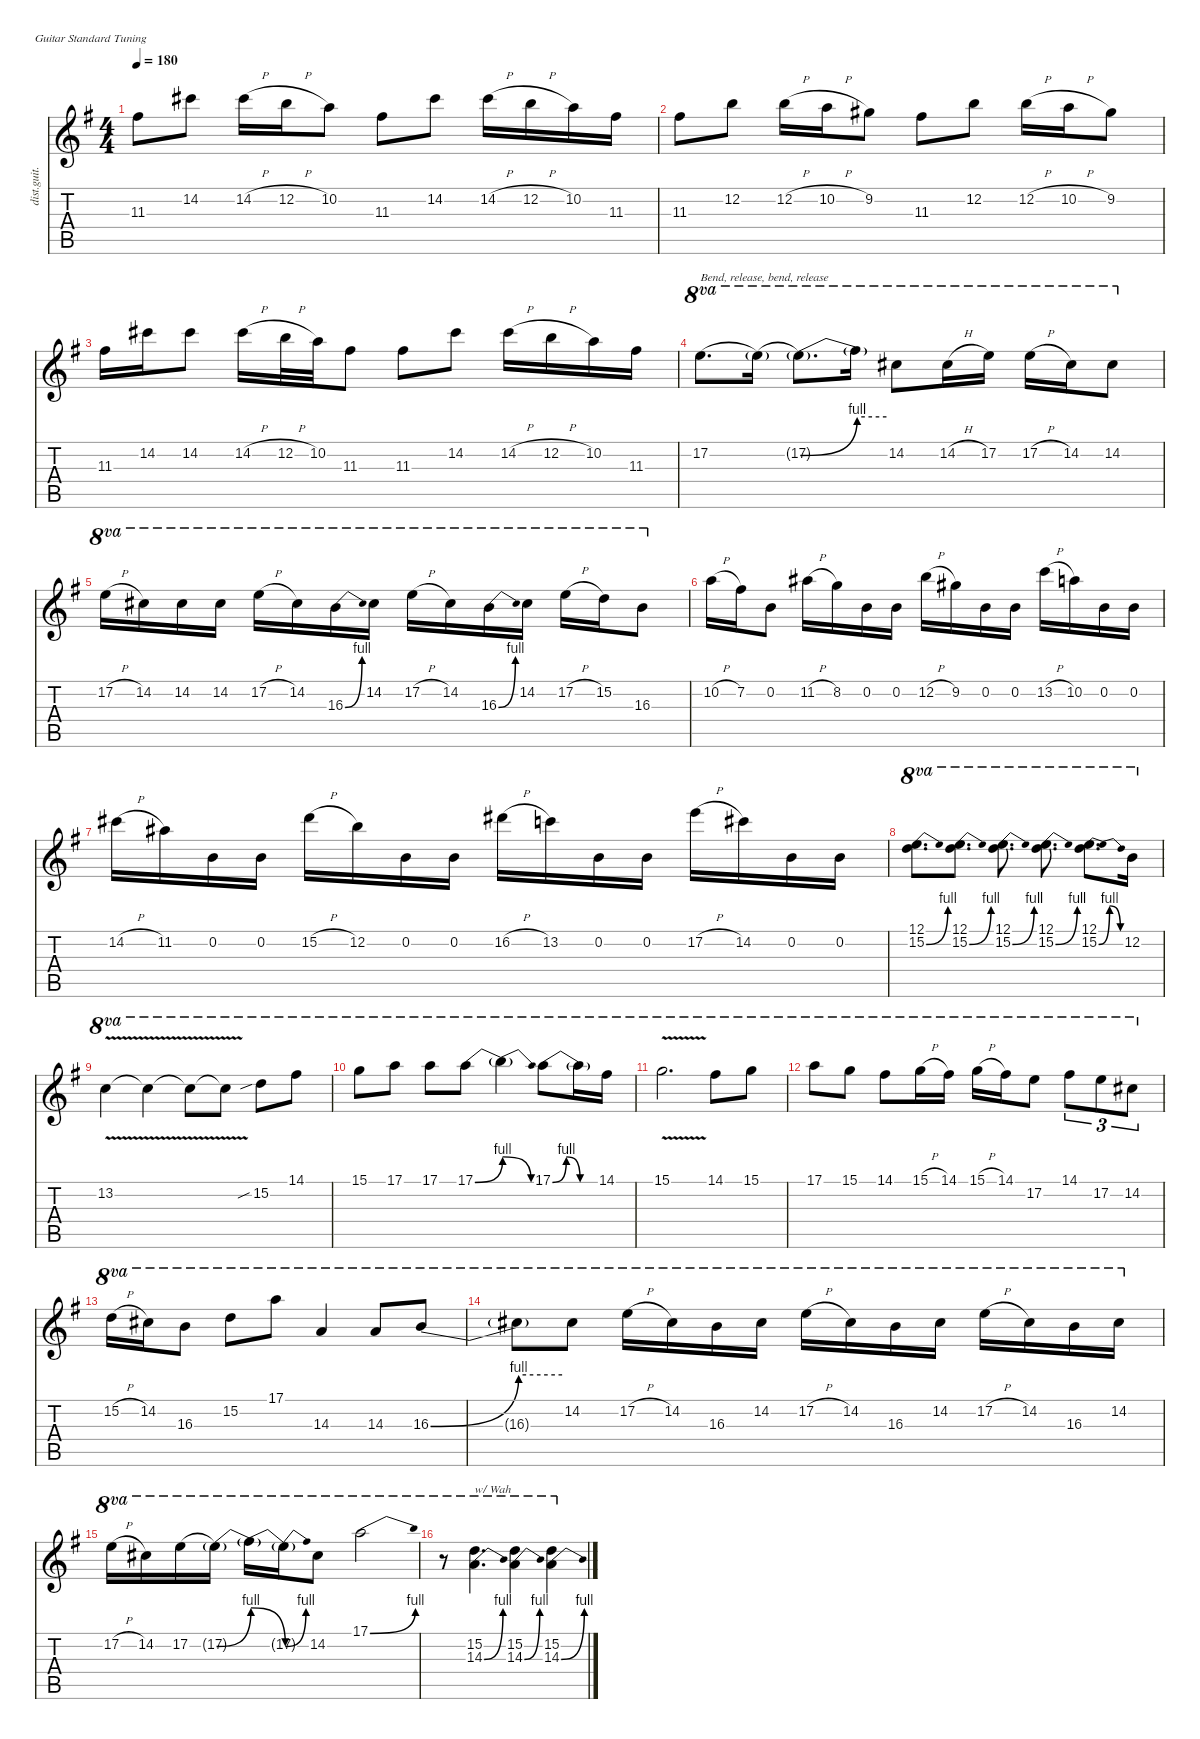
\defaultSystemsLayout 4
\hideDynamics
\bracketExtendMode nobrackets
\otherSystemsTrackNameOrientation horizontal
\track ("Kirk Hammett" "dist.guit.") {instrument distortionguitar}
\staff {score tabs}
\tuning (E4 B3 G3 D3 A2 E2)
\ts (4 4)
\tempo 180
\clef g2
\ks eminor
11.3{acc #}.8{dy f beam Down} 14.2{acc #}.8{beam Down} 14.2{h acc #}.16{beam Down} 12.2{h acc forcenatural}.16{beam Down} 10.2{acc forcenatural}.8{beam Down} 11.3{acc #}.8{beam Down} 14.2{acc #}.8{beam Down} 14.2{h acc #}.16{beam Down} 12.2{h acc forcenatural}.16{beam Down} 10.2{acc forcenatural}.16{beam Down} 11.3{acc #}.16{beam Down} |
11.3{acc #}.8{beam Down} 12.2{acc forcenatural}.8{beam Down} 12.2{h acc forcenatural}.16{beam Down} 10.2{h acc forcenatural}.16{beam Down} 9.2{acc #}.8{beam Down} 11.3{acc #}.8{beam Down} 12.2{acc forcenatural}.8{beam Down} 12.2{h acc forcenatural}.16{beam Down} 10.2{h acc forcenatural}.16{beam Down} 9.2{acc #}.8{beam Down} |
11.3{acc #}.16{beam Down} 14.2{acc #}.16{beam Down} 14.2{acc #}.8{beam Down} 14.2{h acc #}.16{beam Down} 12.2{h acc forcenatural}.32{beam Down} 10.2{acc forcenatural}.32{beam Down} 11.3{acc #}.8{beam Down} 11.3{acc #}.8{beam Down} 14.2{acc #}.8{beam Down} 14.2{h acc #}.16{beam Down} 12.2{h acc forcenatural}.16{beam Down} 10.2{acc forcenatural}.16{beam Down} 11.3{acc #}.16{beam Down} |
17.2{be (hold 0 0 60 0) acc forcenatural}.8{d ot 8va txt "Bend, release, bend, release" beam Down} 17.2{be (hold 0 0 60 0) t acc forcenatural}.16{ot 8va beam Down} 17.2{be (bend 0 0 60 4) t acc forcenatural}.8{d ot 8va beam Down} 17.2{be (hold 0 4 60 4) t}.16{ot 8va beam Down} 14.2{acc #}.8{ot 8va beam Down} 14.2{h acc #}.16{ot 8va beam Down} 17.2{acc forcenatural}.16{ot 8va beam Down} 17.2{h acc forcenatural}.16{ot 8va beam Down} 14.2{acc #}.16{ot 8va beam Down} 14.2{acc #}.8{ot 8va beam Down} |
17.2{h acc forcenatural}.16{ot 8va beam Down} 14.2{acc #}.16{ot 8va beam Down} 14.2{acc #}.16{ot 8va beam Down} 14.2{acc #}.16{ot 8va beam Down} 17.2{h acc forcenatural}.16{ot 8va beam Down} 14.2{acc #}.16{ot 8va beam Down} 16.3{be (bend 0 0 15 4) acc forcenatural}.16{ot 8va beam Down} 14.2{acc #}.16{ot 8va beam Down} 17.2{h acc forcenatural}.16{ot 8va beam Down} 14.2{acc #}.16{ot 8va beam Down} 16.3{be (bend 0 0 15 4) acc forcenatural}.16{ot 8va beam Down} 14.2{acc #}.16{ot 8va beam Down} 17.2{h acc forcenatural}.16{ot 8va beam Down} 15.2{acc forcenatural}.16{ot 8va beam Down} 16.3{acc forcenatural}.8{ot 8va beam Down} |
10.2{h acc forcenatural}.16{beam Down} 7.2{acc #}.16{beam Down} 0.2{acc forcenatural}.8{beam Down} 11.2{h acc #}.16{beam Down} 8.2{acc forcenatural}.16{beam Down} 0.2{acc forcenatural}.16{beam Down} 0.2{acc forcenatural}.16{beam Down} 12.2{h acc forcenatural}.16{beam Down} 9.2{acc #}.16{beam Down} 0.2{acc forcenatural}.16{beam Down} 0.2{acc forcenatural}.16{beam Down} 13.2{h acc forcenatural}.16{beam Down} 10.2{acc forcenatural}.16{beam Down} 0.2{acc forcenatural}.16{beam Down} 0.2{acc forcenatural}.16{beam Down} |
14.2{h acc #}.16{beam Down} 11.2{acc #}.16{beam Down} 0.2{acc forcenatural}.16{beam Down} 0.2{acc forcenatural}.16{beam Down} 15.2{h acc forcenatural}.16{beam Down} 12.2{acc forcenatural}.16{beam Down} 0.2{acc forcenatural}.16{beam Down} 0.2{acc forcenatural}.16{beam Down} 16.2{h acc #}.16{beam Down} 13.2{acc forcenatural}.16{beam Down} 0.2{acc forcenatural}.16{beam Down} 0.2{acc forcenatural}.16{beam Down} 17.2{h acc forcenatural}.16{beam Down} 14.2{acc #}.16{beam Down} 0.2{acc forcenatural}.16{beam Down} 0.2{acc forcenatural}.16{beam Down} |
(12.1{acc forcenatural} 15.2{be (bend 0 0 15 4) acc forcenatural}).8{d ot 8va beam Down} (12.1{acc forcenatural} 15.2{be (bend 0 0 15 4) acc forcenatural}).8{d ot 8va beam Down} (12.1{acc forcenatural} 15.2{be (bend 0 0 15 4) acc forcenatural}).8{d ot 8va beam Down} (12.1{acc forcenatural} 15.2{be (bend 0 0 15 4) acc forcenatural}).8{d ot 8va beam Down} (12.1{acc forcenatural} 15.2{be (bendrelease 0 0 15 4 30 4 45 0) acc forcenatural}).8{d ot 8va beam Down} 12.2{acc forcenatural}.16{ot 8va beam Down} |
13.2{v acc forcenatural}.4{ot 8va beam Down} 13.2{v t acc forcenatural}.4{ot 8va beam Down} 13.2{v t acc forcenatural}.8{ot 8va beam Down} 13.2{v t acc forcenatural}.8{ot 8va beam Down} 15.2{sib acc forcenatural}.8{ot 8va beam Down} 14.1{acc #}.8{ot 8va beam Down} |
15.1{acc forcenatural}.8{ot 8va beam Down} 17.1{acc forcenatural}.8{ot 8va beam Down} 17.1{acc forcenatural}.8{ot 8va beam Down} 17.1{be (bend 0 0 60 4) acc forcenatural}.8{ot 8va beam Down} 17.1{be (release 0 4 30 0) t}.4{ot 8va beam Down} 17.1{be (bendrelease 0 0 30 4 30 4 60 0) acc forcenatural}.8{ot 8va beam Down} 17.1{be (hold 0 0 60 0) t acc forcenatural}.16{ot 8va beam Down} 14.1{acc #}.16{ot 8va beam Down} |
15.1{v acc forcenatural}.2{d ot 8va beam Down} 14.1{acc #}.8{ot 8va beam Down} 15.1{acc forcenatural}.8{ot 8va beam Down} |
17.1{acc forcenatural}.8{ot 8va beam Down} 15.1{acc forcenatural}.8{ot 8va beam Down} 14.1{acc #}.8{ot 8va beam Down} 15.1{h acc forcenatural}.16{ot 8va beam Down} 14.1{acc #}.16{ot 8va beam Down} 15.1{h acc forcenatural}.16{ot 8va beam Down} 14.1{acc #}.16{ot 8va beam Down} 17.2{acc forcenatural}.8{ot 8va beam Down} 14.1{acc #}.8{tu (3 2) ot 8va beam Down} 17.2{acc forcenatural}.8{tu (3 2) ot 8va beam Down} 14.2{acc #}.8{tu (3 2) ot 8va beam Down} |
15.2{h acc forcenatural}.16{ot 8va beam Down} 14.2{acc #}.16{ot 8va beam Down} 16.3{acc forcenatural}.8{ot 8va beam Down} 15.2{acc forcenatural}.8{ot 8va beam Down} 17.1{acc forcenatural}.8{ot 8va beam Down} 14.3{acc forcenatural}.4{ot 8va beam Up} 14.3{acc forcenatural}.8{ot 8va beam Up} 16.3{be (bend 0 0 60 4) acc forcenatural}.8{ot 8va beam Up} |
16.3{be (hold 0 4 60 4) t}.8{ot 8va beam Down} 14.2{acc #}.8{ot 8va beam Down} 17.2{h acc forcenatural}.16{ot 8va beam Down} 14.2{acc #}.16{ot 8va beam Down} 16.3{acc forcenatural}.16{ot 8va beam Down} 14.2{acc #}.16{ot 8va beam Down} 17.2{h acc forcenatural}.16{ot 8va beam Down} 14.2{acc #}.16{ot 8va beam Down} 16.3{acc forcenatural}.16{ot 8va beam Down} 14.2{acc #}.16{ot 8va beam Down} 17.2{h acc forcenatural}.16{ot 8va beam Down} 14.2{acc #}.16{ot 8va beam Down} 16.3{acc forcenatural}.16{ot 8va beam Down} 14.2{acc #}.16{ot 8va beam Down} |
17.2{h acc forcenatural}.16{ot 8va beam Down} 14.2{acc #}.16{ot 8va beam Down} 17.2{be (hold 0 0 60 0) acc forcenatural}.16{ot 8va beam Down} 17.2{be (bend 0 0 60 4) t acc forcenatural}.16{ot 8va beam Down} 17.2{be (release 0 4 60 0) t}.16{ot 8va beam Down} 17.2{be (bend 0 0 15 4) t acc forcenatural}.16{ot 8va beam Down} 14.2{acc #}.8{ot 8va beam Down} 17.1{be (bend 0 0 15 4) acc forcenatural}.2{ot 8va beam Down} |
r.8{ot 8va beam Down} (15.2{acc forcenatural} 14.3{be (bend 0 0 15 4) acc forcenatural}).4{d ot 8va txt "w/ Wah" beam Down} (15.2{acc forcenatural} 14.3{be (bend 0 0 15 4) acc forcenatural}).4{ot 8va beam Down} (15.2{acc forcenatural} 14.3{be (bend 0 0 15 4) acc forcenatural}).4{ot 8va beam Down}
